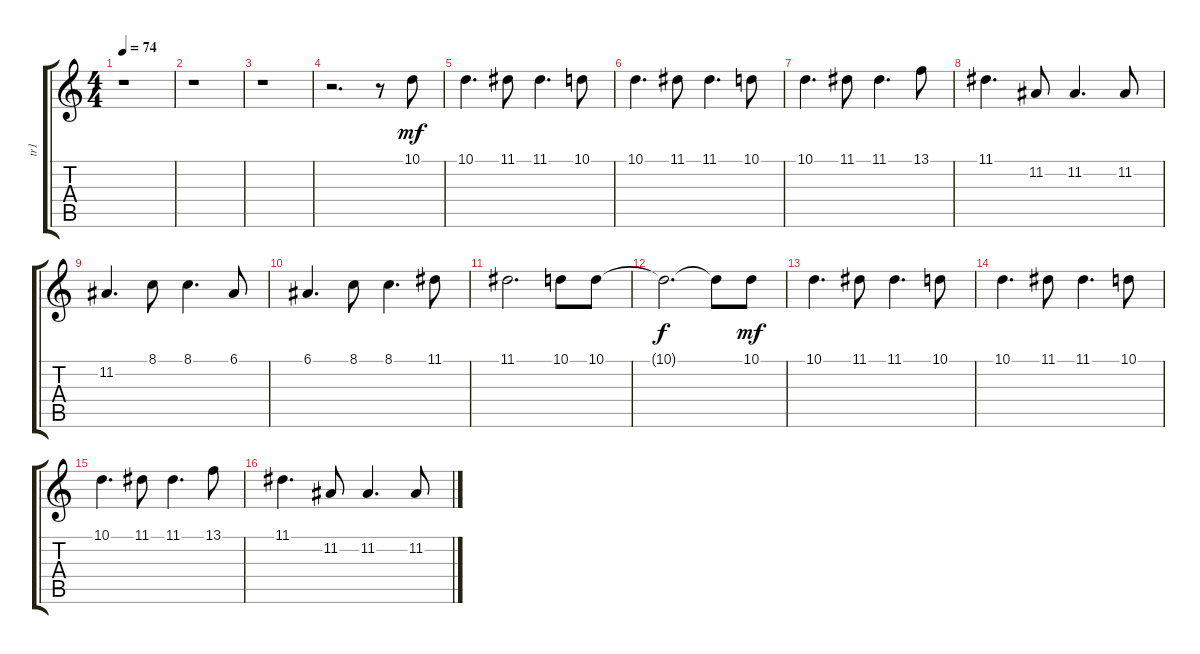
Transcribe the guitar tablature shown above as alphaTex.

\track ("tr1" "tr1") {instrument acousticgrandpiano}
\staff {score tabs}
\tuning (E4 B3 G3 D3 A2 E2) {hide}
\ts (4 4)
\tempo 74
\clef g2
\ks c
r.1{dy mf instrument acousticgrandpiano} |
r.1 |
r.1 |
r.2{d} r.8 10.1.8 |
10.1.4{d} 11.1.8 11.1.4{d} 10.1.8 |
10.1.4{d} 11.1.8 11.1.4{d} 10.1.8 |
10.1.4{d} 11.1.8 11.1.4{d} 13.1.8 |
11.1.4{d} 11.2.8 11.2.4{d} 11.2.8 |
11.2.4{d} 8.1.8 8.1.4{d} 6.1.8 |
6.1.4{d} 8.1.8 8.1.4{d} 11.1.8 |
11.1.2{d} 10.1.8 10.1.8 |
10.1{t}.2{d dy f} 10.1{t}.8 10.1.8{dy mf} |
10.1.4{d} 11.1.8 11.1.4{d} 10.1.8 |
10.1.4{d} 11.1.8 11.1.4{d} 10.1.8 |
10.1.4{d} 11.1.8 11.1.4{d} 13.1.8 |
11.1.4{d} 11.2.8 11.2.4{d} 11.2.8
